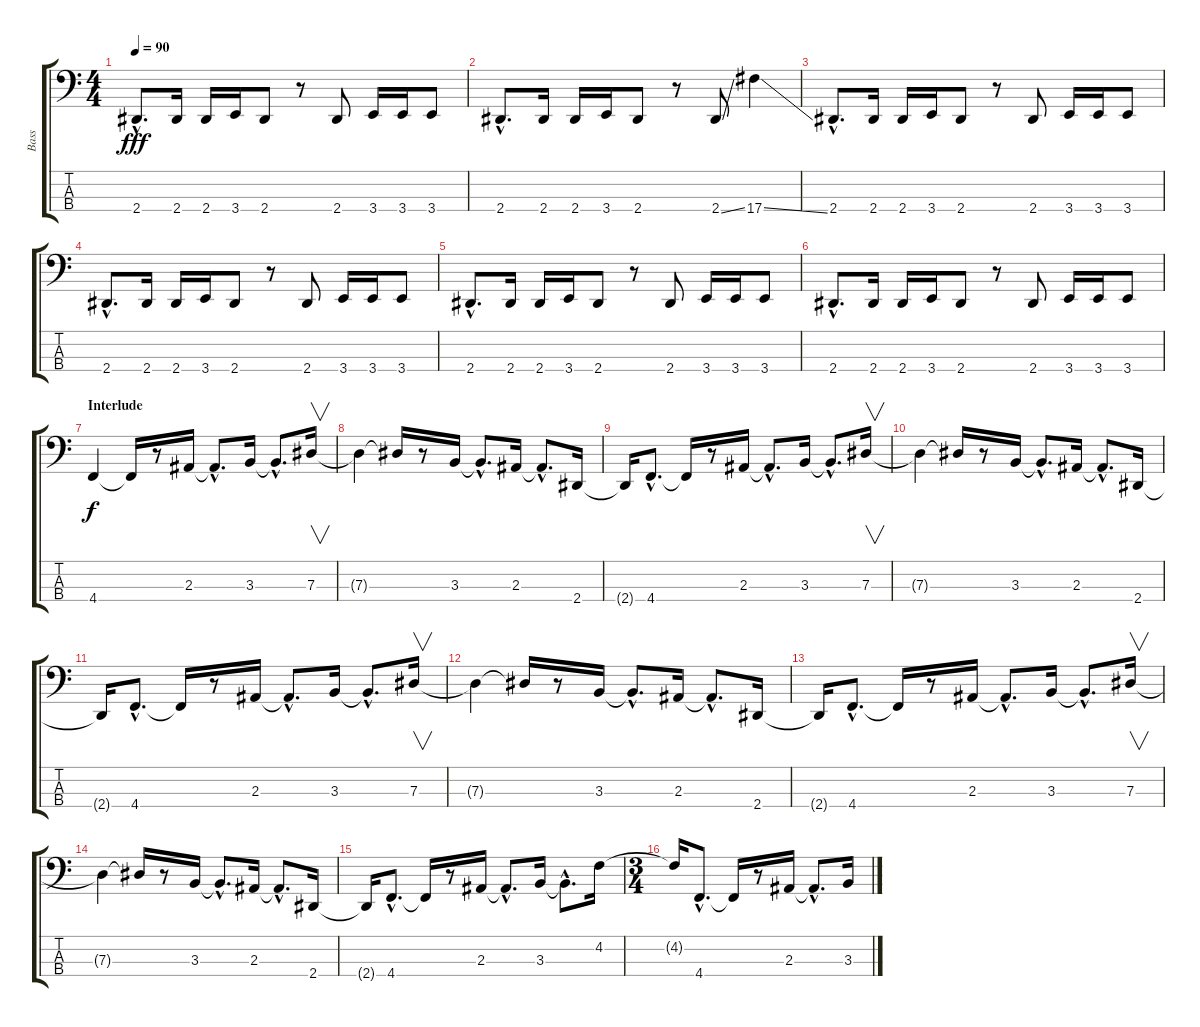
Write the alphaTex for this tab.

\track ("Bass" "Bass") {instrument electricbasspick}
\staff {score tabs}
\tuning (Gb2 Db2 Ab1 Db1) {hide}
\ts (4 4)
\tempo 90
\clef f4
\ks c
2.4{hac}.8{d dy fff} 2.4.16 2.4.16 3.4.16 2.4.8 r.8 2.4.8 3.4.16 3.4.16 3.4.8 |
2.4{hac}.8{d} 2.4.16 2.4.16 3.4.16 2.4.8 r.8 2.4{ss}.8 17.4{ss}.4 |
2.4{hac}.8{d} 2.4.16 2.4.16 3.4.16 2.4.8 r.8 2.4.8 3.4.16 3.4.16 3.4.8 |
2.4{hac}.8{d} 2.4.16 2.4.16 3.4.16 2.4.8 r.8 2.4.8 3.4.16 3.4.16 3.4.8 |
2.4{hac}.8{d} 2.4.16 2.4.16 3.4.16 2.4.8 r.8 2.4.8 3.4.16 3.4.16 3.4.8 |
2.4{hac}.8{d} 2.4.16 2.4.16 3.4.16 2.4.8 r.8 2.4.8 3.4.16 3.4.16 3.4.8 |
\section ("" "Interlude")
4.4.4{dy f} 4.4{t}.16 r.8 2.3.16 2.3{hac t}.8{d} 3.3.16 3.3{hac t}.8{d} 7.3.16{v} |
7.3{t}.4 7.3{t}.16 r.8 3.3.16 3.3{hac t}.8{d} 2.3.16 2.3{hac t}.8{d} 2.4.16 |
2.4{t}.16 4.4{hac}.8{d} 4.4{t}.16 r.8 2.3.16 2.3{hac t}.8{d} 3.3.16 3.3{hac t}.8{d} 7.3.16{v} |
7.3{t}.4 7.3{t}.16 r.8 3.3.16 3.3{hac t}.8{d} 2.3.16 2.3{hac t}.8{d} 2.4.16 |
2.4{t}.16 4.4{hac}.8{d} 4.4{t}.16 r.8 2.3.16 2.3{hac t}.8{d} 3.3.16 3.3{hac t}.8{d} 7.3.16{v} |
7.3{t}.4 7.3{t}.16 r.8 3.3.16 3.3{hac t}.8{d} 2.3.16 2.3{hac t}.8{d} 2.4.16 |
2.4{t}.16 4.4{hac}.8{d} 4.4{t}.16 r.8 2.3.16 2.3{hac t}.8{d} 3.3.16 3.3{hac t}.8{d} 7.3.16{v} |
7.3{t}.4 7.3{t}.16 r.8 3.3.16 3.3{hac t}.8{d} 2.3.16 2.3{hac t}.8{d} 2.4.16 |
2.4{t}.16 4.4{hac}.8{d} 4.4{t}.16 r.8 2.3.16 2.3{hac t}.8{d} 3.3.16 3.3{hac t}.8{d} 4.2.16 |
\ts (3 4)
4.2{t}.16 4.4{hac}.8{d} 4.4{t}.16 r.8 2.3.16 2.3{hac t}.8{d} 3.3.16
